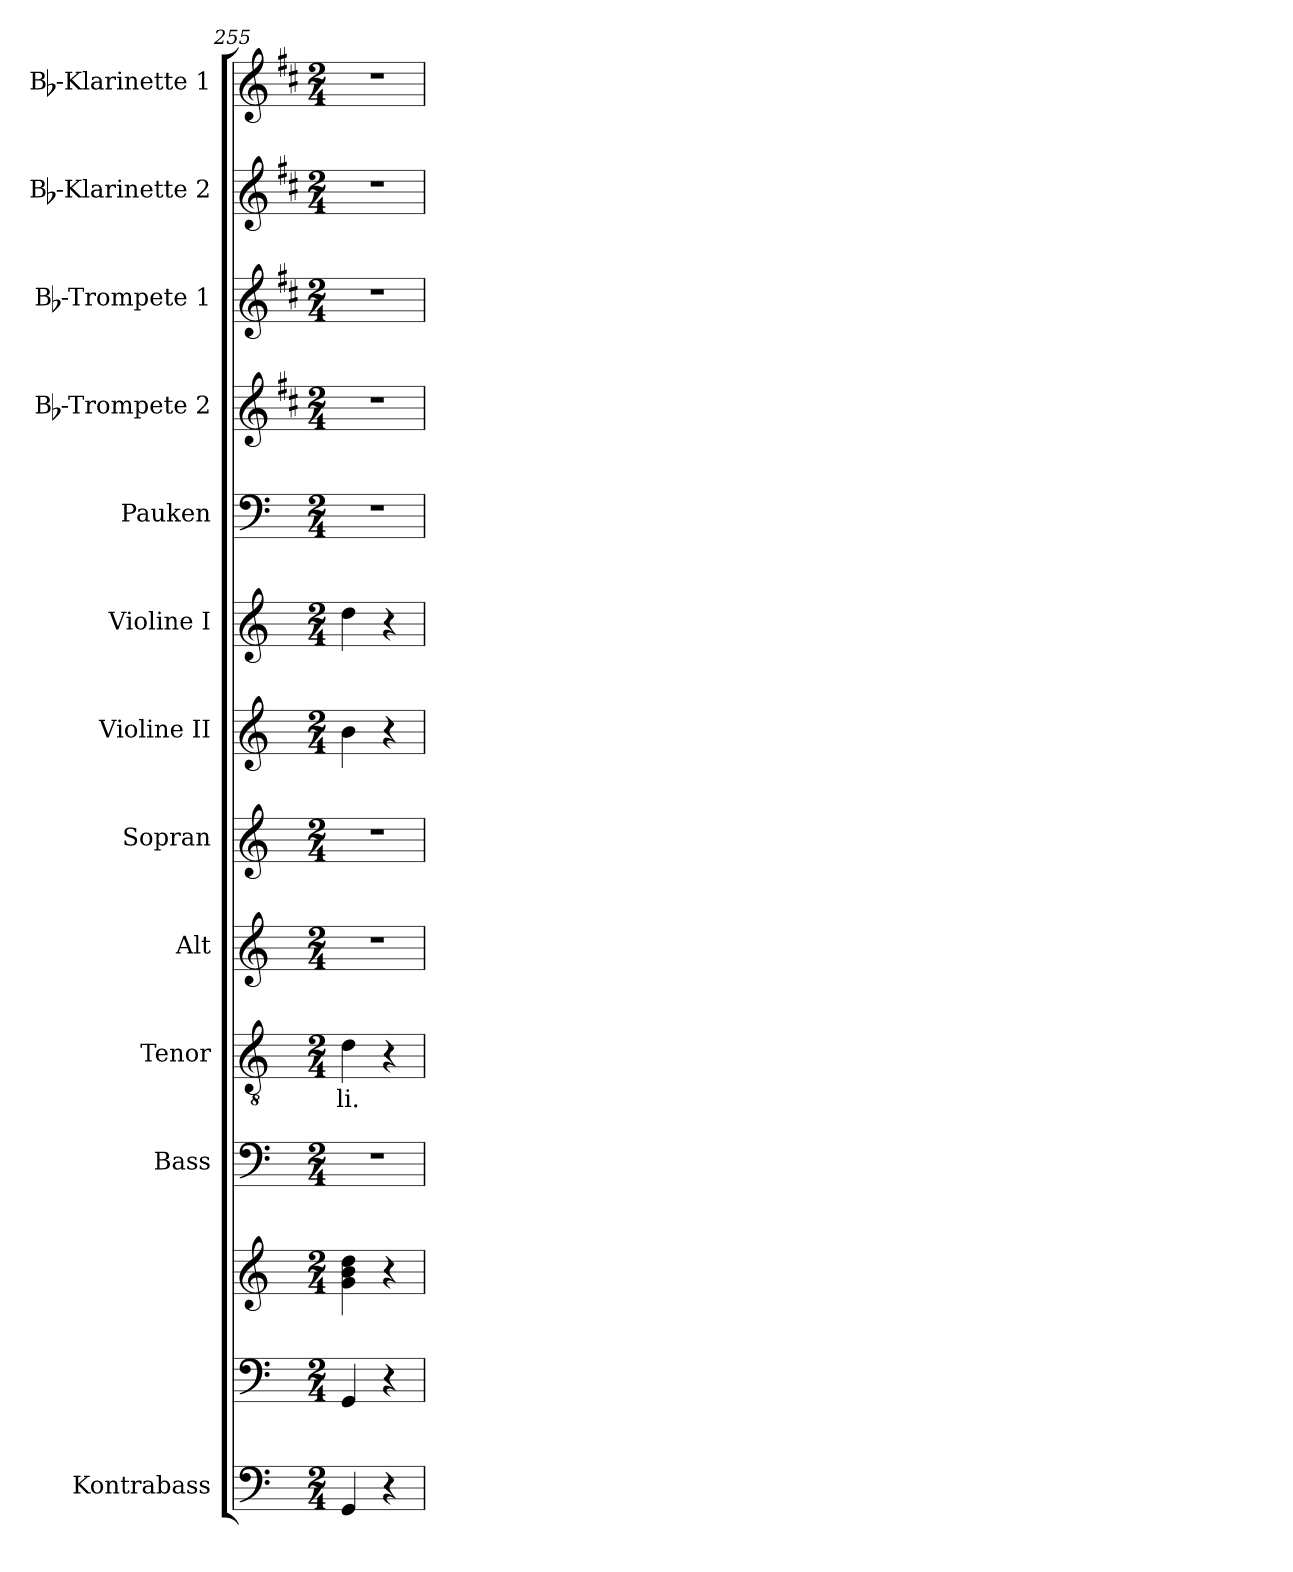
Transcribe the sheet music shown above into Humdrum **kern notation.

**kern	**kern	**kern	**kern	**kern	**text	**kern	**kern	**kern	**kern	**kern	**kern	**kern	**kern	**kern
*part13	*part12	*part12	*part11	*part10	*part10	*part9	*part8	*part7	*part6	*part5	*part4	*part3	*part2	*part1
*staff14	*staff13	*staff12	*staff11	*staff10	*staff10	*staff9	*staff8	*staff7	*staff6	*staff5	*staff4	*staff3	*staff2	*staff1
*I"Kontrabass	*	*	*I"Bass	*I"Tenor	*	*I"Alt	*I"Sopran	*I"Violine II	*I"Violine I	*I"Pauken	*I"Bb-Trompete 2	*I"Bb-Trompete 1	*I"Bb-Klarinette 2	*I"Bb-Klarinette 1
*I'Kb.	*	*	*I'B.	*I'T.	*	*I'A.	*I'S.	*I'Vl. II	*I'Vl. I	*I'Pk.	*I'Bb Trp. 2	*I'Bb Trp. 1	*I'Bb Kl. 2	*I'Bb Kl. 1
*clefF4	*clefF4	*clefG2	*clefF4	*clefGv2	*	*clefG2	*clefG2	*clefG2	*clefG2	*clefF4	*clefG2	*clefG2	*clefG2	*clefG2
*ITrd7c12	*	*	*	*	*	*	*	*	*	*	*ITrd1c2	*ITrd1c2	*ITrd1c2	*ITrd1c2
*k[]	*k[]	*k[]	*k[]	*k[]	*	*k[]	*k[]	*k[]	*k[]	*k[]	*k[]	*k[]	*k[]	*k[]
*C:	*C:	*C:	*C:	*C:	*	*C:	*C:	*C:	*C:	*C:	*C:	*C:	*C:	*C:
*M2/4	*M2/4	*M2/4	*M2/4	*M2/4	*	*M2/4	*M2/4	*M2/4	*M2/4	*M2/4	*M2/4	*M2/4	*M2/4	*M2/4
=255	=255	=255	=255	=255	=255	=255	=255	=255	=255	=255	=255	=255	=255	=255
!	!	!	!	!	!LO:LY:b	!	!	!	!	!	!	!	!	!
4GGG/	4GG/	4g\ 4b\ 4dd\	2r	4d\	-li.	2r	2r	4b\	4dd\	2r	2r	2r	2r	2r
4r	4r	4r	.	4r	.	.	.	4r	4r	.	.	.	.	.
=	=	=	=	=	=	=	=	=	=	=	=	=	=	=
*-	*-	*-	*-	*-	*-	*-	*-	*-	*-	*-	*-	*-	*-	*-
